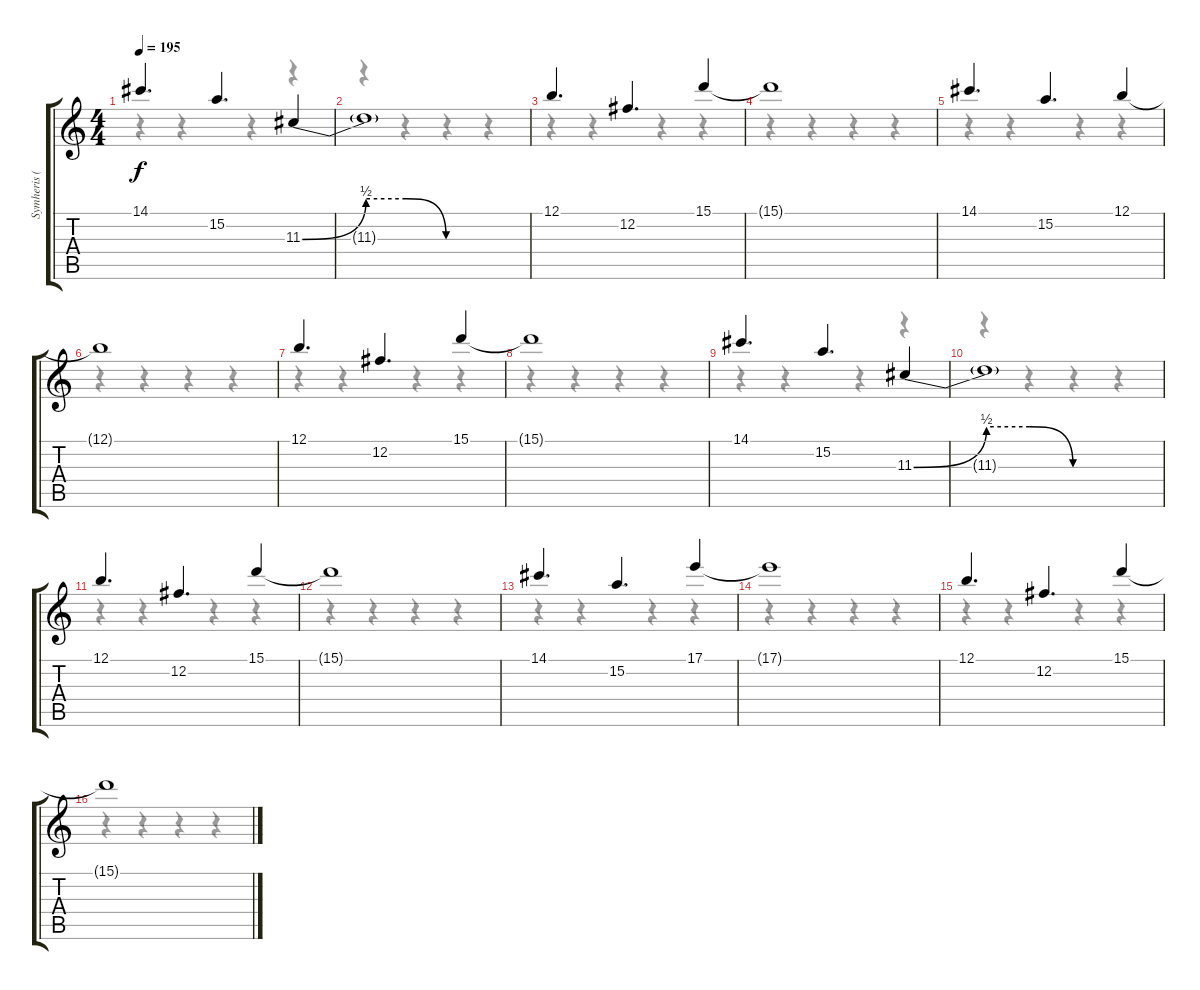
\track ("Symheris (Lead)" "Symheris (") {instrument distortionguitar}
\staff {score tabs}
\tuning (B3 Gb3 D3 A2 E2 B1) {hide}
\voice
\ts (4 4)
\tempo 195
\clef g2
\ks c
14.1.4{d dy f} 15.2.4{d} 11.3{be (bend 0 0 60 2)}.4 |
11.3{be (custom 0 2 15 2 30 0 60 0) t}.1 |
12.1.4{d} 12.2.4{d} 15.1.4 |
15.1{t}.1 |
14.1.4{d} 15.2.4{d} 12.1.4 |
12.1{t}.1 |
12.1.4{d} 12.2.4{d} 15.1.4 |
15.1{t}.1 |
14.1.4{d} 15.2.4{d} 11.3{be (bend 0 0 60 2)}.4 |
11.3{be (custom 0 2 15 2 30 0 60 0) t}.1 |
12.1.4{d} 12.2.4{d} 15.1.4 |
15.1{t}.1 |
14.1.4{d} 15.2.4{d} 17.1.4 |
17.1{t}.1 |
12.1.4{d} 12.2.4{d} 15.1.4 |
15.1{t}.1
\voice
\clef g2
\ottava regular
\simile none
\ks c
r.4{dy f} r.4 r.4 r.4 |
r.4 r.4 r.4 r.4 |
r.4 r.4 r.4 r.4 |
r.4 r.4 r.4 r.4 |
r.4 r.4 r.4 r.4 |
r.4 r.4 r.4 r.4 |
r.4 r.4 r.4 r.4 |
r.4 r.4 r.4 r.4 |
r.4 r.4 r.4 r.4 |
r.4 r.4 r.4 r.4 |
r.4 r.4 r.4 r.4 |
r.4 r.4 r.4 r.4 |
r.4 r.4 r.4 r.4 |
r.4 r.4 r.4 r.4 |
r.4 r.4 r.4 r.4 |
r.4 r.4 r.4 r.4
